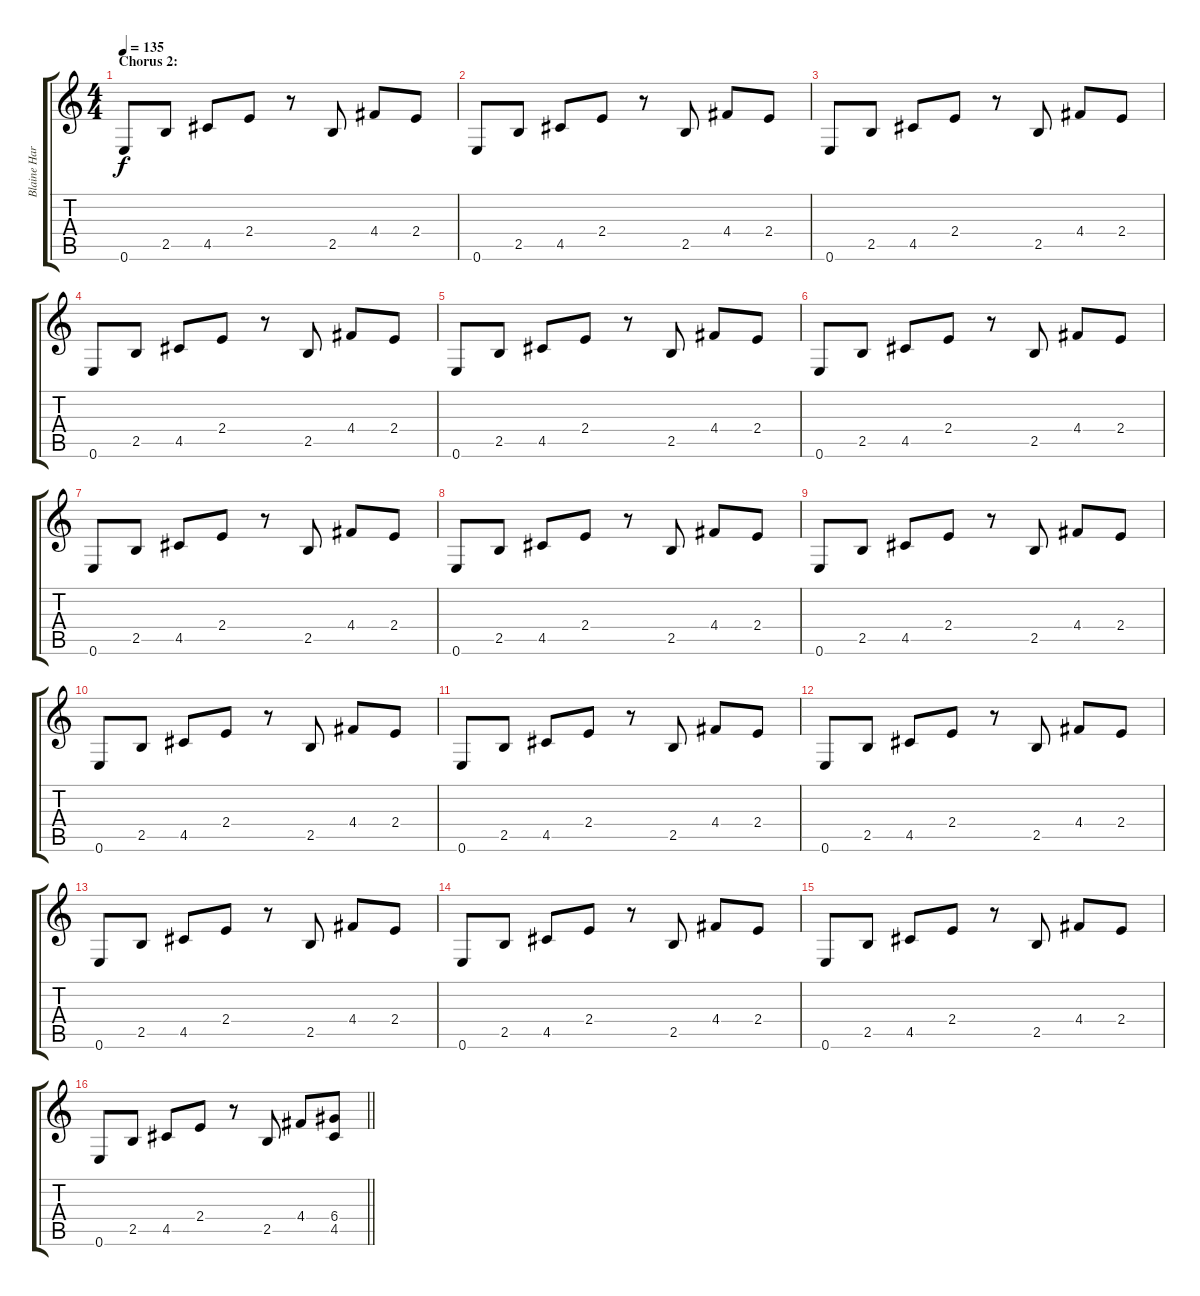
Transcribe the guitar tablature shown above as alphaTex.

\track ("Blaine Harrison (Rhythm Guitar)" "Blaine Har") {instrument electricguitarclean}
\staff {score tabs}
\tuning (E4 B3 G3 D3 A2 E2) {hide}
\ts (4 4)
\section ("" "Chorus 2:")
\tempo 135
\clef g2
\ks c
0.6.8{dy f} 2.5.8 4.5.8 2.4.8 r.8 2.5.8 4.4.8 2.4.8 |
0.6.8 2.5.8 4.5.8 2.4.8 r.8 2.5.8 4.4.8 2.4.8 |
0.6.8 2.5.8 4.5.8 2.4.8 r.8 2.5.8 4.4.8 2.4.8 |
0.6.8 2.5.8 4.5.8 2.4.8 r.8 2.5.8 4.4.8 2.4.8 |
0.6.8 2.5.8 4.5.8 2.4.8 r.8 2.5.8 4.4.8 2.4.8 |
0.6.8 2.5.8 4.5.8 2.4.8 r.8 2.5.8 4.4.8 2.4.8 |
0.6.8 2.5.8 4.5.8 2.4.8 r.8 2.5.8 4.4.8 2.4.8 |
0.6.8 2.5.8 4.5.8 2.4.8 r.8 2.5.8 4.4.8 2.4.8 |
0.6.8 2.5.8 4.5.8 2.4.8 r.8 2.5.8 4.4.8 2.4.8 |
0.6.8 2.5.8 4.5.8 2.4.8 r.8 2.5.8 4.4.8 2.4.8 |
0.6.8 2.5.8 4.5.8 2.4.8 r.8 2.5.8 4.4.8 2.4.8 |
0.6.8 2.5.8 4.5.8 2.4.8 r.8 2.5.8 4.4.8 2.4.8 |
0.6.8 2.5.8 4.5.8 2.4.8 r.8 2.5.8 4.4.8 2.4.8 |
0.6.8 2.5.8 4.5.8 2.4.8 r.8 2.5.8 4.4.8 2.4.8 |
0.6.8 2.5.8 4.5.8 2.4.8 r.8 2.5.8 4.4.8 2.4.8 |
\barLineRight lightlight
0.6.8 2.5.8 4.5.8 2.4.8 r.8 2.5.8 4.4.8 (6.4 4.5).8
